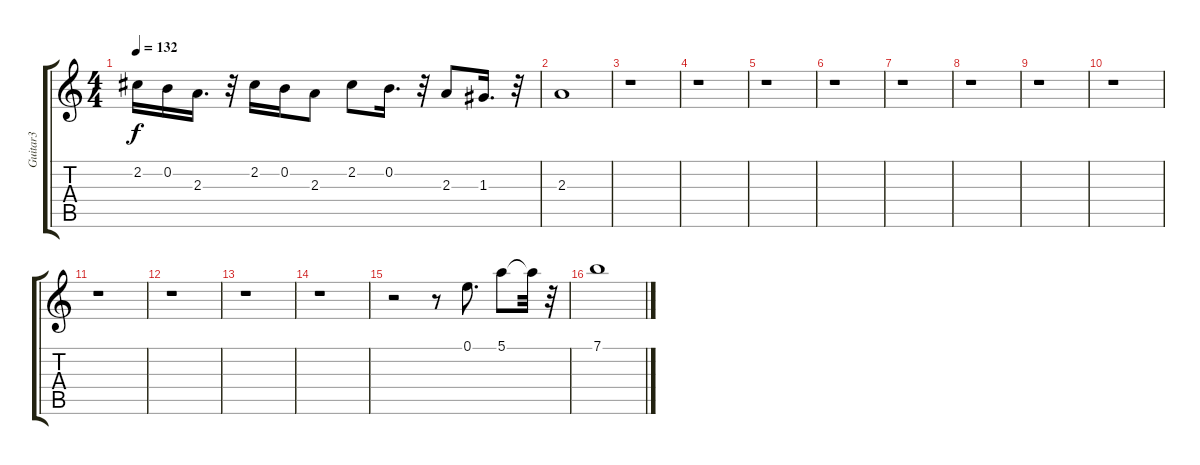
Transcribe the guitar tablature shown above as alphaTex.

\track ("Guitar3" "Guitar3") {instrument acousticguitarsteel}
\staff {score tabs}
\tuning (E4 B3 G3 D3 A2 E2) {hide}
\ts (4 4)
\tempo 132
\clef g2
\ks c
2.2.16{dy f} 0.2.16 2.3.16{d} r.32 2.2.16 0.2.16 2.3.8 2.2.8 0.2.16{d} r.32 2.3.8 1.3.16{d} r.32 |
2.3.1 |
r.1 |
r.1 |
r.1 |
r.1 |
r.1 |
r.1 |
r.1 |
r.1 |
r.1 |
r.1 |
r.1 |
r.1 |
r.2 r.8 0.1.8{d} 5.1.8 5.1{t}.32 r.32 |
7.1.1
